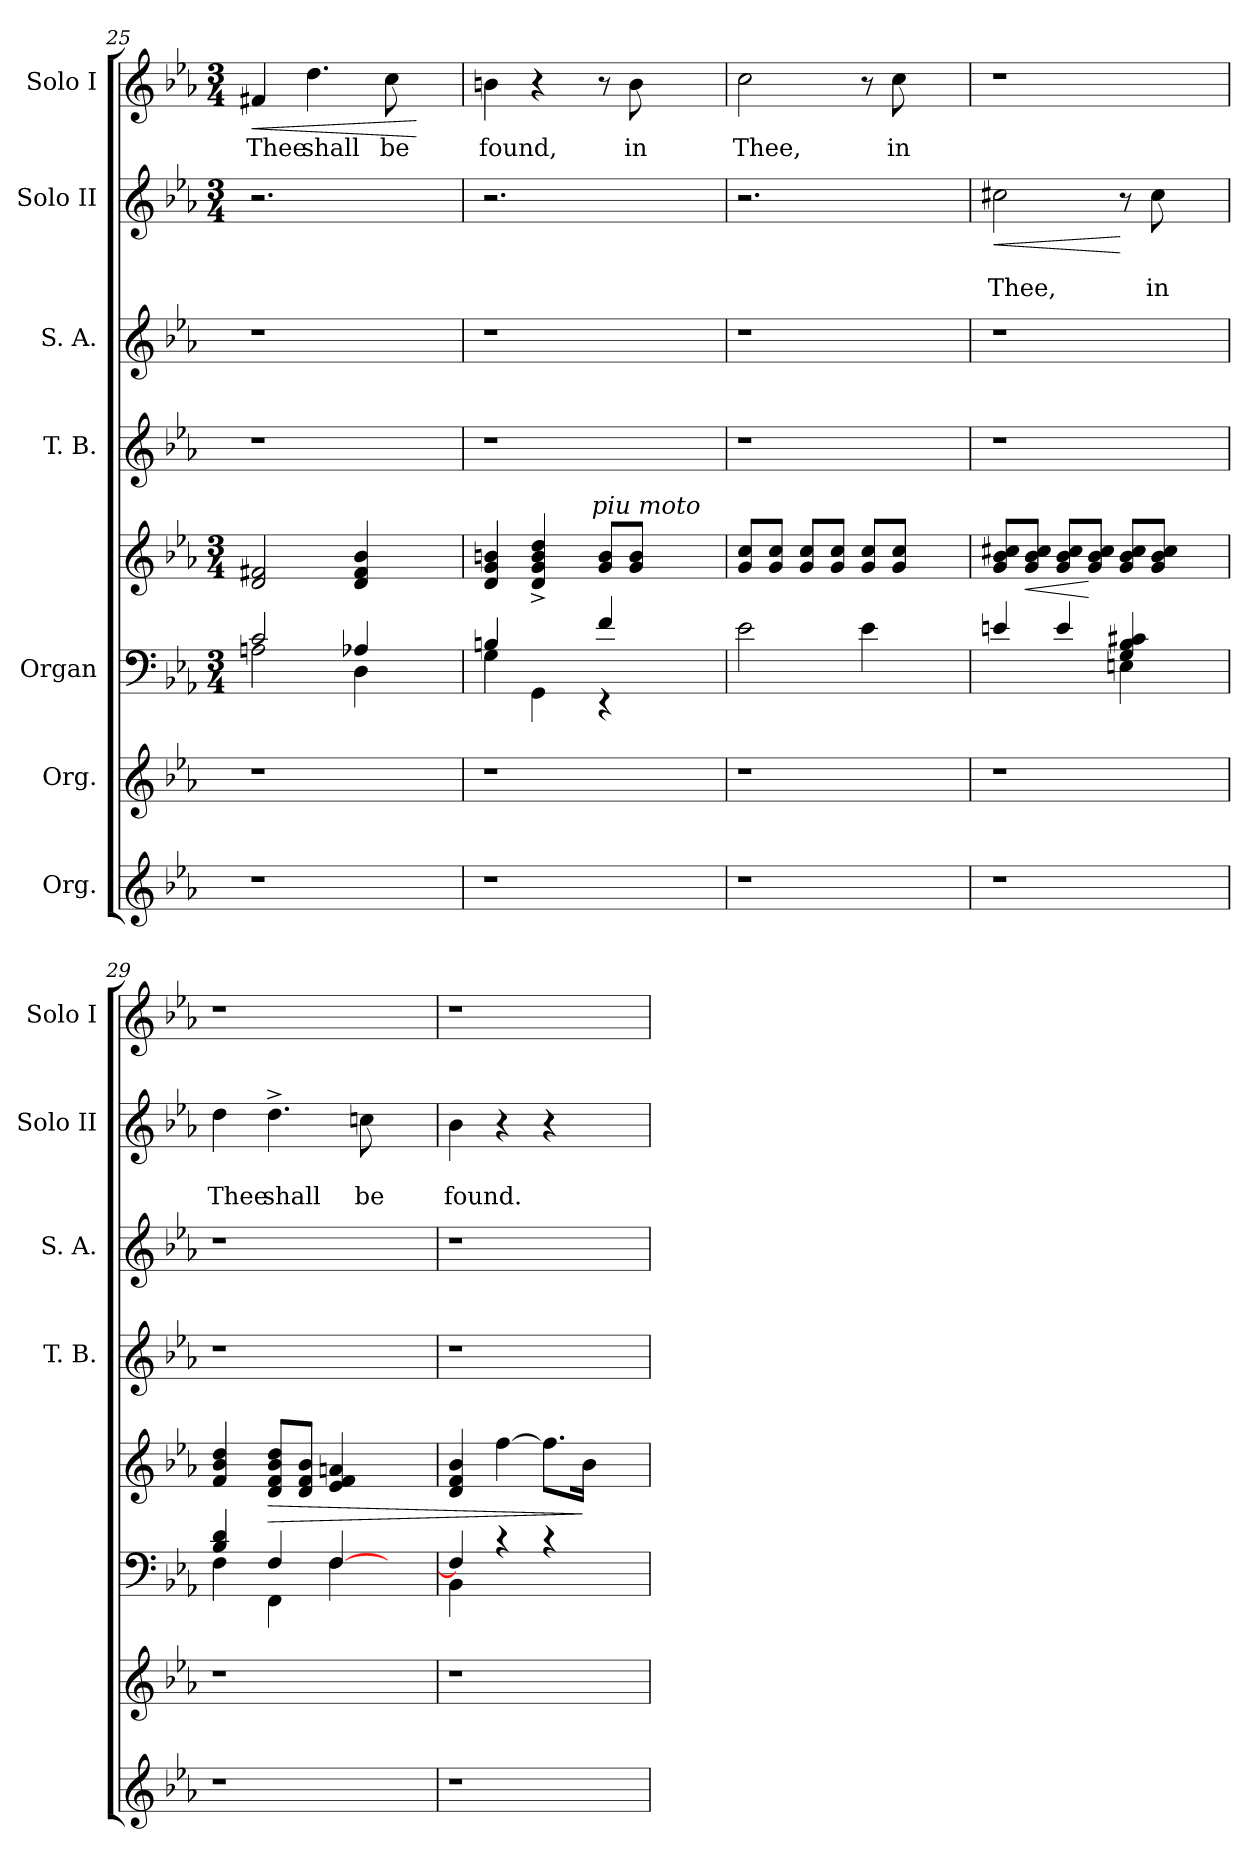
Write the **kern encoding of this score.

**kern	**kern	**kern	**kern	**dynam	**kern	**kern	**kern	**text	**text	**dynam	**kern	**text	**dynam
*part7	*part6	*part5	*part5	*part5	*part4	*part3	*part2	*part2	*part2	*part2	*part1	*part1	*part1
*staff8	*staff7	*staff6	*staff5	*staff5/6	*staff4	*staff3	*staff2	*staff2	*staff2	*staff2	*staff1	*staff1	*staff1
*I"Org.	*I"Org.	*I"Organ	*	*	*I"T. B.	*I"S. A.	*I"Solo II	*	*	*	*I"Solo I	*	*
*	*	*	*	*	*I'T. B.	*I'S. A.	*I'Solo II	*	*	*	*I'Solo I	*	*
*clefG2	*clefG2	*clefF4	*clefG2	*	*clefG2	*clefG2	*clefG2	*	*	*	*clefG2	*	*
*k[b-e-a-]	*k[b-e-a-]	*k[b-e-a-]	*k[b-e-a-]	*	*k[b-e-a-]	*k[b-e-a-]	*k[b-e-a-]	*	*	*	*k[b-e-a-]	*	*
*E-:	*E-:	*E-:	*E-:	*	*E-:	*E-:	*E-:	*	*	*	*E-:	*	*
*	*	*M3/4	*M3/4	*	*	*	*M3/4	*	*	*	*M3/4	*	*
=25	=25	=25	=25	=25	=25	=25	=25	=25	=25	=25	=25	=25	=25
*	*	*^	*	*	*	*	*	*	*	*	*	*	*
!	!	!	!	!	!	!	!	!	!	!	!	!	!LO:LY:b	!LO:HP:b
1r	1r	2c/	2An\	2d/ 2f#X/	.	1r	1r	2.r	.	.	.	4f#X/	Thee	<
!	!	!	!	!	!	!	!	!	!	!	!	!	!LO:LY:b	!
.	.	.	.	.	.	.	.	.	.	.	.	4.dd\	shall	.
.	.	4A-X/	4D\	4d/ 4f#/ 4b-/	.	.	.	.	.	.	.	.	.	.
!	!	!	!	!	!	!	!	!	!	!	!	!	!LO:LY:b	!
.	.	.	.	.	.	.	.	.	.	.	.	8cc\	be	.
.	.	4ryy	4ryy	4ryy	.	.	.	4ryy	.	.	.	4ryy	.	[
=26	=26	=26	=26	=26	=26	=26	=26	=26	=26	=26	=26	=26	=26	=26
!	!	!	!	!	!	!	!	!	!	!	!	!	!LO:LY:b	!
*	*	*	*	*^	*	*	*	*	*	*	*	*	*	*
1r	1r	4Bn/	4G\	4d/ 4g/ 4bn/	3ryy	.	1r	1r	2.r	.	.	.	4bn\	found,	.
.	.	4ryy	4GG\	4d/^< 4g/^< 4b/^< 4dd/^<	.	.	.	.	.	.	.	.	4r	.	.
.	.	.	.	.	12...ryy	.	.	.	.	.	.	.	.	.	.
!	!	!	!	!	!LO:TX:a:i:t=piu moto	!	!	!	!	!	!	!	!	!	!
.	.	.	.	.	3ryy	.	.	.	.	.	.	.	.	.	.
.	.	4f/	4rEE	8g/ 8b/L	.	.	.	.	.	.	.	.	8r	.	.
!	!	!	!	!	!	!	!	!	!	!	!	!	!	!LO:LY:b	!
.	.	.	.	8g/ 8b/J	.	.	.	.	.	.	.	.	8b\	in	.
.	.	4ryy	4ryy	4ryy	.	.	.	.	4ryy	.	.	.	4ryy	.	.
.	.	.	.	.	6ryy	.	.	.	.	.	.	.	.	.	.
.	.	.	.	.	96ryy	.	.	.	.	.	.	.	.	.	.
=27	=27	=27	=27	=27	=27	=27	=27	=27	=27	=27	=27	=27	=27	=27	=27
!	!	!	!	!	!	!	!	!	!	!	!	!	!	!LO:LY:b	!
*	*	*v	*v	*	*	*	*	*	*	*	*	*	*	*	*
*	*	*	*v	*v	*	*	*	*	*	*	*	*	*	*
1r	1r	2e-\	8g/ 8cc/L	.	1r	1r	2.r	.	.	.	2cc\	Thee,	.
.	.	.	8g/ 8cc/J	.	.	.	.	.	.	.	.	.	.
.	.	.	8g/ 8cc/L	.	.	.	.	.	.	.	.	.	.
.	.	.	8g/ 8cc/J	.	.	.	.	.	.	.	.	.	.
.	.	4e-\	8g/ 8cc/L	.	.	.	.	.	.	.	8r	.	.
!	!	!	!	!	!	!	!	!	!	!	!	!LO:LY:b	!
.	.	.	8g/ 8cc/J	.	.	.	.	.	.	.	8cc\	in	.
.	.	4ryy	4ryy	.	.	.	4ryy	.	.	.	4ryy	.	.
!!LO:LB:g=z
=28	=28	=28	=28	=28	=28	=28	=28	=28	=28	=28	=28	=28	=28
*	*	*^	*	*	*	*	*	*	*	*	*	*	*
!	!	!	!	!	!	!	!	!	!	!LO:LY:b	!LO:HP:b	!LO:N:vis=1	!	!
1r	1r	4en/	2ryy	8g/ 8b-/ 8cc#X/L	.	1r	1r	2cc#X\	.	Thee,	<	2.r	.	.
!	!	!	!	!	!LO:HP:b	!	!	!	!	!	!	!	!	!
.	.	.	.	8g/ 8b-/ 8cc#/J	<	.	.	.	.	.	.	.	.	.
.	.	4e/	.	8g/ 8b-/ 8cc#/L	.	.	.	.	.	.	.	.	.	.
.	.	.	.	8g/ 8b-/ 8cc#/J	[	.	.	.	.	.	.	.	.	.
.	.	4G/ 4B-/ 4c#X/	4En\	8g/ 8b-/ 8cc#/L	.	.	.	8r	.	.	[	.	.	.
!	!	!	!	!	!	!	!	!	!	!LO:LY:b	!	!	!	!
.	.	.	.	8g/ 8b-/ 8cc#/J	.	.	.	8cc#\	.	in	.	.	.	.
.	.	4ryy	4ryy	4ryy	.	.	.	4ryy	.	.	.	4ryy	.	.
=29	=29	=29	=29	=29	=29	=29	=29	=29	=29	=29	=29	=29	=29	=29
!	!	!	!	!	!	!	!	!	!	!LO:LY:b	!	!LO:N:vis=1	!	!
1r	1r	4B-/ 4d/	4F\	4f/ 4b-/ 4dd/	.	1r	1r	4dd\	.	Thee	.	2.r	.	.
!	!	!	!	!	!LO:HP:b	!	!	!	!	!LO:LY:b	!	!	!	!
.	.	4F/	4FF\	8d/ 8f/ 8b-/ 8dd/L	>	.	.	4.dd^>\	.	shall	.	.	.	.
.	.	.	.	8d/ 8f/ 8b-/J	.	.	.	.	.	.	.	.	.	.
.	.	[>4F/	4F\	4e-/ 4f/ 4an/	.	.	.	.	.	.	.	.	.	.
!	!	!	!	!	!	!	!	!	!	!LO:LY:b	!	!	!	!
.	.	.	.	.	.	.	.	8ccn\	.	be	.	.	.	.
.	.	4ryy	4ryy	4ryy	.	.	.	4ryy	.	.	.	4ryy	.	.
=30	=30	=30	=30	=30	=30	=30	=30	=30	=30	=30	=30	=30	=30	=30
!	!	!	!	!	!	!	!	!	!	!LO:LY:b	!	!LO:N:vis=1	!	!
1r	1r	4F/]	4BB-\	4d/ 4f/ 4b-/	.	1r	1r	4b-\	.	found.	.	2.r	.	.
.	.	4rc	4ryy	[>4ff\	.	.	.	4r	.	.	.	.	.	.
.	.	4rc	2ryy	8.ff\L]	.	.	.	4r	.	.	.	.	.	.
.	.	.	.	16b-\Jk	]	.	.	.	.	.	.	.	.	.
.	.	4ryy	.	4ryy	.	.	.	4ryy	.	.	.	4ryy	.	.
*	*	*v	*v	*	*	*	*	*	*	*	*	*	*	*
=	=	=	=	=	=	=	=	=	=	=	=	=	=
*-	*-	*-	*-	*-	*-	*-	*-	*-	*-	*-	*-	*-	*-
